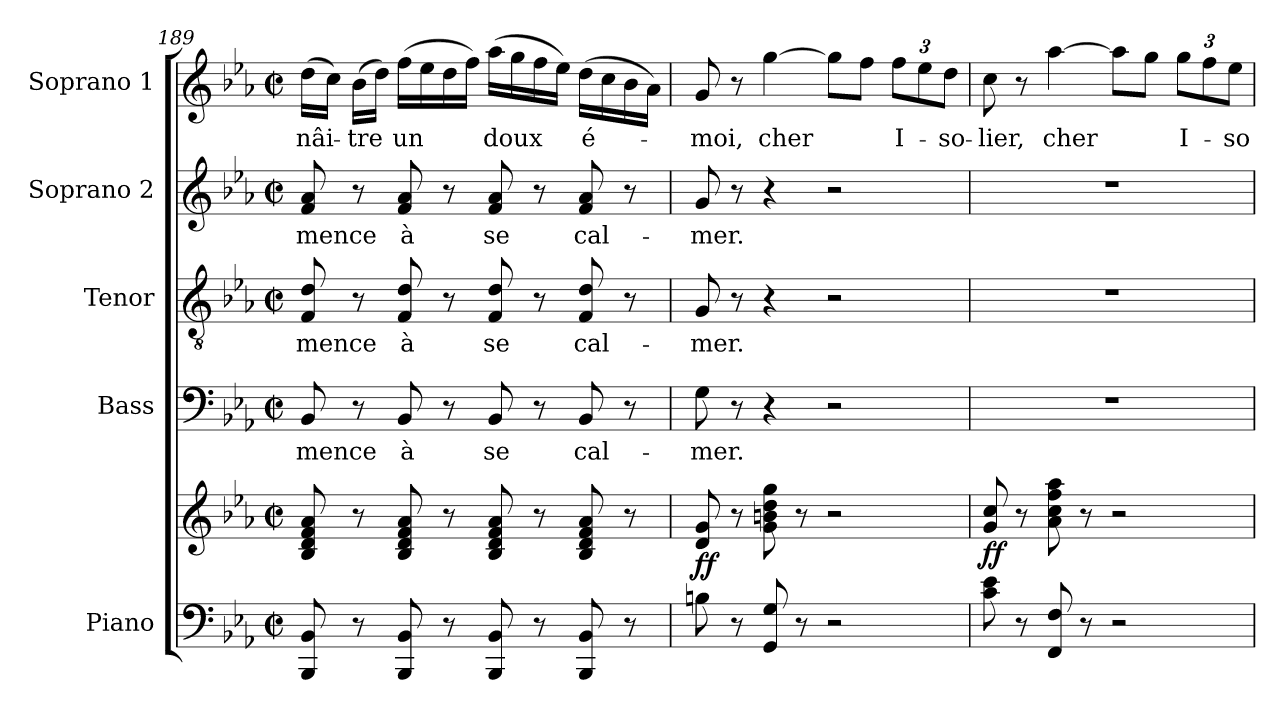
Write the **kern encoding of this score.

**kern	**kern	**dynam	**kern	**text	**kern	**text	**kern	**text	**kern	**text
*part5	*part5	*part5	*part4	*part4	*part3	*part3	*part2	*part2	*part1	*part1
*staff6	*staff5	*staff5/6	*staff4	*staff4	*staff3	*staff3	*staff2	*staff2	*staff1	*staff1
*I"Piano	*	*	*I"Bass	*	*I"Tenor	*	*I"Soprano 2	*	*I"Soprano 1	*
*I'Pno.	*	*	*I'Bas.	*	*I'Tén.	*	*I'Sop.	*	*	*
*clefF4	*clefG2	*	*clefF4	*	*clefGv2	*	*clefG2	*	*clefG2	*
*k[b-e-a-]	*k[b-e-a-]	*	*k[b-e-a-]	*	*k[b-e-a-]	*	*k[b-e-a-]	*	*k[b-e-a-]	*
*E-:	*E-:	*	*E-:	*	*E-:	*	*E-:	*	*E-:	*
*M2/2	*M2/2	*	*M2/2	*	*M2/2	*	*M2/2	*	*M2/2	*
*met(c|)	*met(c|)	*	*met(c|)	*	*met(c|)	*	*met(c|)	*	*met(c|)	*
=189	=189	=189	=189	=189	=189	=189	=189	=189	=189	=189
!	!	!	!	!LO:LY:b	!	!LO:LY:b	!	!LO:LY:b	!	!LO:LY:b
8BBB-/ 8BB-/	8B-/ 8d/ 8f/ 8a-/	.	8BB-/	-mence	8F/ 8d/	-mence	8f/ 8a-/	-mence	(>16dd\LL	nâi-
.	.	.	.	.	.	.	.	.	16cc\JJ)	.
!	!	!	!	!	!	!	!	!	!	!LO:LY:b
8r	8r	.	8r	.	8r	.	8r	.	(>16b-\LL	-tre
.	.	.	.	.	.	.	.	.	16dd\JJ)	.
!	!	!	!	!LO:LY:b	!	!LO:LY:b	!	!LO:LY:b	!	!LO:LY:b
8BBB-/ 8BB-/	8B-/ 8d/ 8f/ 8a-/	.	8BB-/	à	8F/ 8d/	à	8f/ 8a-/	à	(>16ff\LL	un
.	.	.	.	.	.	.	.	.	16ee-\	.
8r	8r	.	8r	.	8r	.	8r	.	16dd\	.
.	.	.	.	.	.	.	.	.	16ff\JJ)	.
!	!	!	!	!LO:LY:b	!	!LO:LY:b	!	!LO:LY:b	!	!LO:LY:b
8BBB-/ 8BB-/	8B-/ 8d/ 8f/ 8a-/	.	8BB-/	se	8F/ 8d/	se	8f/ 8a-/	se	(>16aa-\LL	doux
.	.	.	.	.	.	.	.	.	16gg\	.
8r	8r	.	8r	.	8r	.	8r	.	16ff\	.
.	.	.	.	.	.	.	.	.	16ee-\JJ)	.
!	!	!	!	!LO:LY:b	!	!LO:LY:b	!	!LO:LY:b	!	!LO:LY:b
8BBB-/ 8BB-/	8B-/ 8d/ 8f/ 8a-/	.	8BB-/	cal-	8F/ 8d/	cal-	8f/ 8a-/	cal-	(>16dd\LL	é-
.	.	.	.	.	.	.	.	.	16cc\	.
8r	8r	.	8r	.	8r	.	8r	.	16b-\	.
.	.	.	.	.	.	.	.	.	16a-\JJ)	.
=190	=190	=190	=190	=190	=190	=190	=190	=190	=190	=190
!	!	!LO:DY:b	!	!LO:LY:b	!	!LO:LY:b	!	!LO:LY:b	!	!LO:LY:b
8Bn\	8d/ 8g/	ff	8G\	-mer.	8G/	-mer.	8g/	-mer.	8g/	-moi,
8r	8r	.	8r	.	8r	.	8r	.	8r	.
!	!	!	!	!	!	!	!	!	!	!LO:LY:b
8GG/ 8G/	8g\ 8bn\ 8dd\ 8gg\	.	4r	.	4r	.	4r	.	[4gg\	cher
8r	8r	.	.	.	.	.	.	.	.	.
2r	2r	.	2r	.	2r	.	2r	.	8gg\L]	.
.	.	.	.	.	.	.	.	.	8ff\J	.
*	*	*	*	*	*	*	*	*	*Xbrackettup	*
!	!	!	!	!	!	!	!	!	!	!LO:LY:b
.	.	.	.	.	.	.	.	.	12ff\L	I-
.	.	.	.	.	.	.	.	.	12ee-\	.
!	!	!	!	!	!	!	!	!	!	!LO:LY:b
.	.	.	.	.	.	.	.	.	12dd\J	-so-
!!LO:PB:g=z
=191	=191	=191	=191	=191	=191	=191	=191	=191	=191	=191
!	!	!LO:DY:b	!	!	!	!	!	!	!	!LO:LY:b
8c\ 8e-\	8g/ 8cc/	ff	1r	.	1r	.	1r	.	8cc\	-lier,
8r	8r	.	.	.	.	.	.	.	8r	.
!	!	!	!	!	!	!	!	!	!	!LO:LY:b
8FF/ 8F/	8a-\ 8cc\ 8ff\ 8aa-\	.	.	.	.	.	.	.	[4aa-\	cher
8r	8r	.	.	.	.	.	.	.	.	.
2r	2r	.	.	.	.	.	.	.	8aa-\L]	.
.	.	.	.	.	.	.	.	.	8gg\J	.
!	!	!	!	!	!	!	!	!	!	!LO:LY:b
.	.	.	.	.	.	.	.	.	12gg\L	I-
.	.	.	.	.	.	.	.	.	12ff\	.
!	!	!	!	!	!	!	!	!	!	!LO:LY:b
.	.	.	.	.	.	.	.	.	12ee-\J	-so-
=	=	=	=	=	=	=	=	=	=	=
*-	*-	*-	*-	*-	*-	*-	*-	*-	*-	*-
